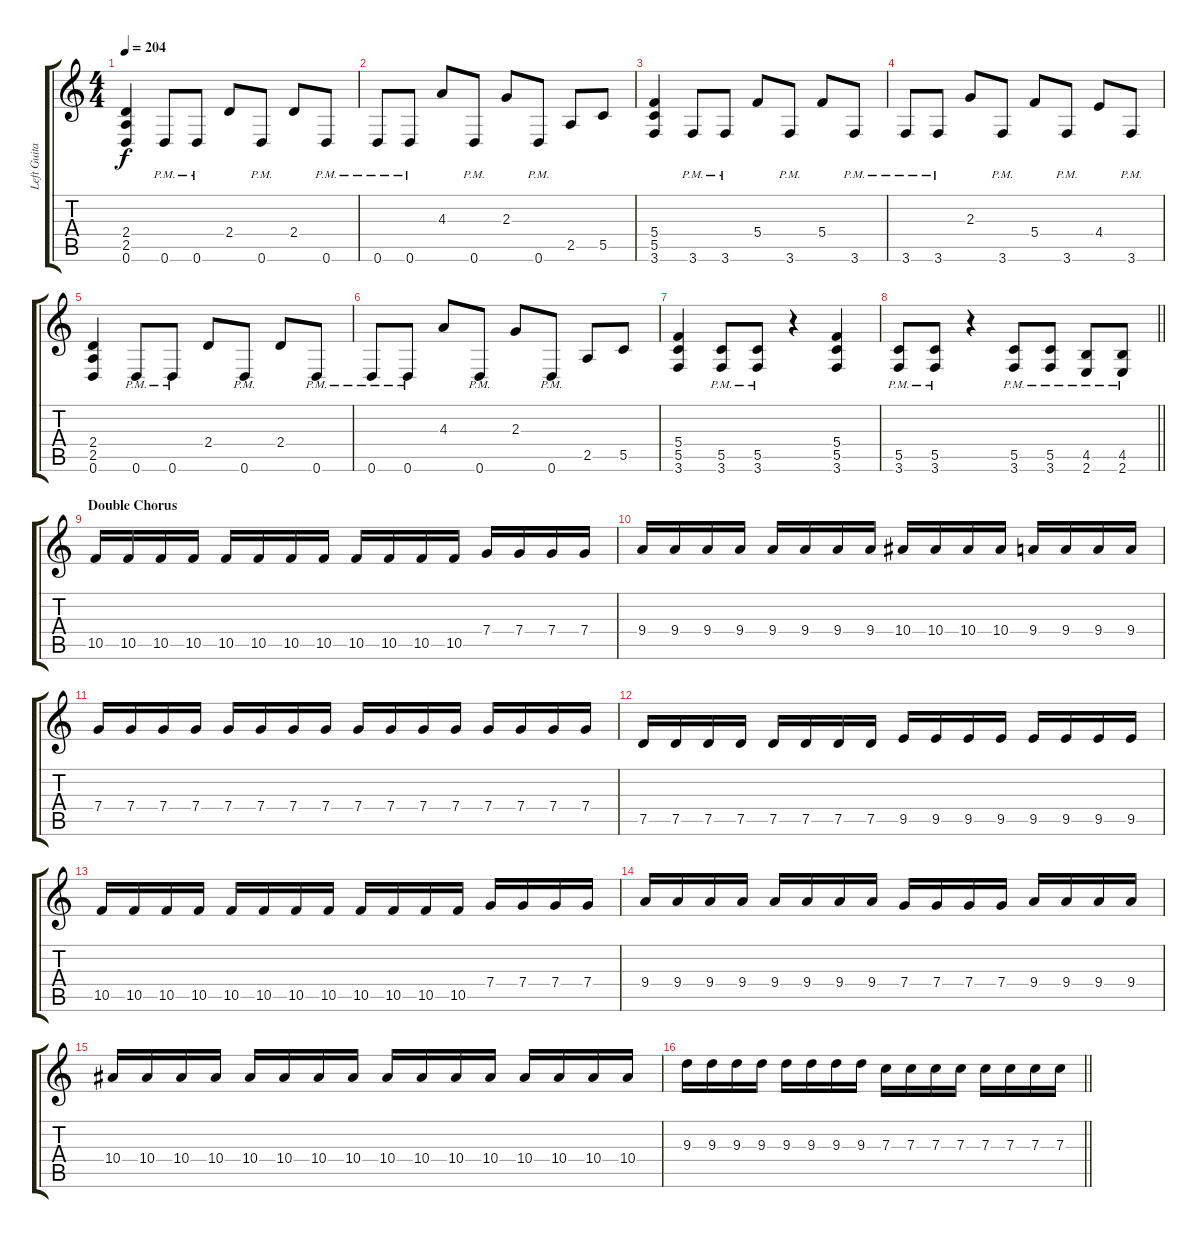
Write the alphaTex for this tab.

\track ("Left Guitar" "Left Guita") {instrument distortionguitar}
\staff {score tabs}
\tuning (D4 A3 F3 C3 G2 D2) {hide}
\ts (4 4)
\tempo 204
\clef g2
\ks c
(2.4 2.5 0.6).4{dy f} 0.6{pm}.8 0.6{pm}.8 2.4.8 0.6{pm}.8 2.4.8 0.6{pm}.8 |
0.6{pm}.8 0.6{pm}.8 4.3.8 0.6{pm}.8 2.3.8 0.6{pm}.8 2.5.8 5.5.8 |
(5.4 5.5 3.6).4 3.6{pm}.8 3.6{pm}.8 5.4.8 3.6{pm}.8 5.4.8 3.6{pm}.8 |
3.6{pm}.8 3.6{pm}.8 2.3.8 3.6{pm}.8 5.4.8 3.6{pm}.8 4.4.8 3.6{pm}.8 |
(2.4 2.5 0.6).4 0.6{pm}.8 0.6{pm}.8 2.4.8 0.6{pm}.8 2.4.8 0.6{pm}.8 |
0.6{pm}.8 0.6{pm}.8 4.3.8 0.6{pm}.8 2.3.8 0.6{pm}.8 2.5.8 5.5.8 |
(5.4 5.5 3.6).4 (5.5{pm} 3.6{pm}).8 (5.5{pm} 3.6{pm}).8 r.4 (5.4 5.5 3.6).4 |
\barLineRight lightlight
(5.5{pm} 3.6{pm}).8 (5.5{pm} 3.6{pm}).8 r.4 (5.5{pm} 3.6{pm}).8 (5.5{pm} 3.6{pm}).8 (4.5{pm} 2.6{pm}).8 (4.5{pm} 2.6{pm}).8 |
\section ("" "Double Chorus")
10.5.16 10.5.16 10.5.16 10.5.16 10.5.16 10.5.16 10.5.16 10.5.16 10.5.16 10.5.16 10.5.16 10.5.16 7.4.16 7.4.16 7.4.16 7.4.16 |
9.4.16 9.4.16 9.4.16 9.4.16 9.4.16 9.4.16 9.4.16 9.4.16 10.4.16 10.4.16 10.4.16 10.4.16 9.4.16 9.4.16 9.4.16 9.4.16 |
7.4.16 7.4.16 7.4.16 7.4.16 7.4.16 7.4.16 7.4.16 7.4.16 7.4.16 7.4.16 7.4.16 7.4.16 7.4.16 7.4.16 7.4.16 7.4.16 |
7.5.16 7.5.16 7.5.16 7.5.16 7.5.16 7.5.16 7.5.16 7.5.16 9.5.16 9.5.16 9.5.16 9.5.16 9.5.16 9.5.16 9.5.16 9.5.16 |
10.5.16 10.5.16 10.5.16 10.5.16 10.5.16 10.5.16 10.5.16 10.5.16 10.5.16 10.5.16 10.5.16 10.5.16 7.4.16 7.4.16 7.4.16 7.4.16 |
9.4.16 9.4.16 9.4.16 9.4.16 9.4.16 9.4.16 9.4.16 9.4.16 7.4.16 7.4.16 7.4.16 7.4.16 9.4.16 9.4.16 9.4.16 9.4.16 |
10.4.16 10.4.16 10.4.16 10.4.16 10.4.16 10.4.16 10.4.16 10.4.16 10.4.16 10.4.16 10.4.16 10.4.16 10.4.16 10.4.16 10.4.16 10.4.16 |
\barLineRight lightlight
9.3.16 9.3.16 9.3.16 9.3.16 9.3.16 9.3.16 9.3.16 9.3.16 7.3.16 7.3.16 7.3.16 7.3.16 7.3.16 7.3.16 7.3.16 7.3.16
